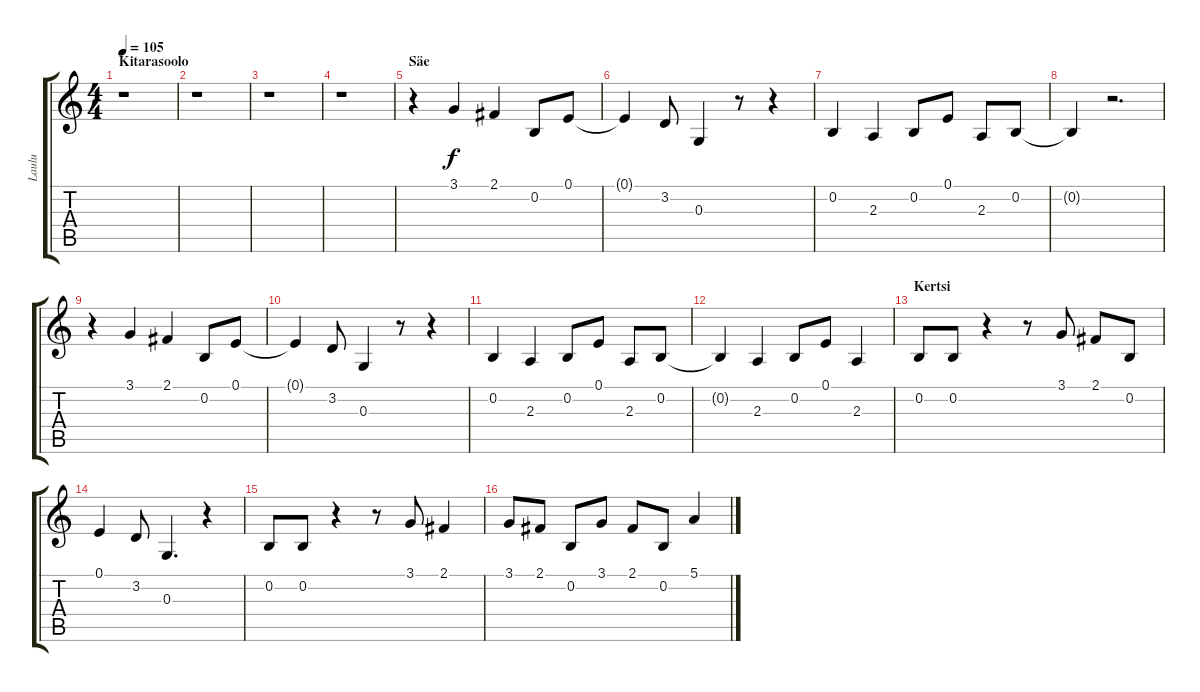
\track ("Laulu" "Laulu") {instrument lead6voice}
\staff {score tabs}
\tuning (E4 B3 G3 D3 A2 E2) {hide}
\ts (4 4)
\section ("" "Kitarasoolo")
\tempo 105
\clef g2
\ks c
r.1{dy f} |
r.1 |
r.1 |
r.1 |
\section ("" "Säe")
r.4 3.1.4 2.1.4 0.2.8 0.1.8 |
0.1{t}.4 3.2.8 0.3.4 r.8 r.4 |
0.2.4 2.3.4 0.2.8 0.1.8 2.3.8 0.2.8 |
0.2{t}.4 r.2{d} |
r.4 3.1.4 2.1.4 0.2.8 0.1.8 |
0.1{t}.4 3.2.8 0.3.4 r.8 r.4 |
0.2.4 2.3.4 0.2.8 0.1.8 2.3.8 0.2.8 |
0.2{t}.4 2.3.4 0.2.8 0.1.8 2.3.4 |
\section ("" "Kertsi")
0.2.8 0.2.8 r.4 r.8 3.1.8 2.1.8 0.2.8 |
0.1.4 3.2.8 0.3.4{d} r.4 |
0.2.8 0.2.8 r.4 r.8 3.1.8 2.1.4 |
3.1.8 2.1.8 0.2.8 3.1.8 2.1.8 0.2.8 5.1.4
